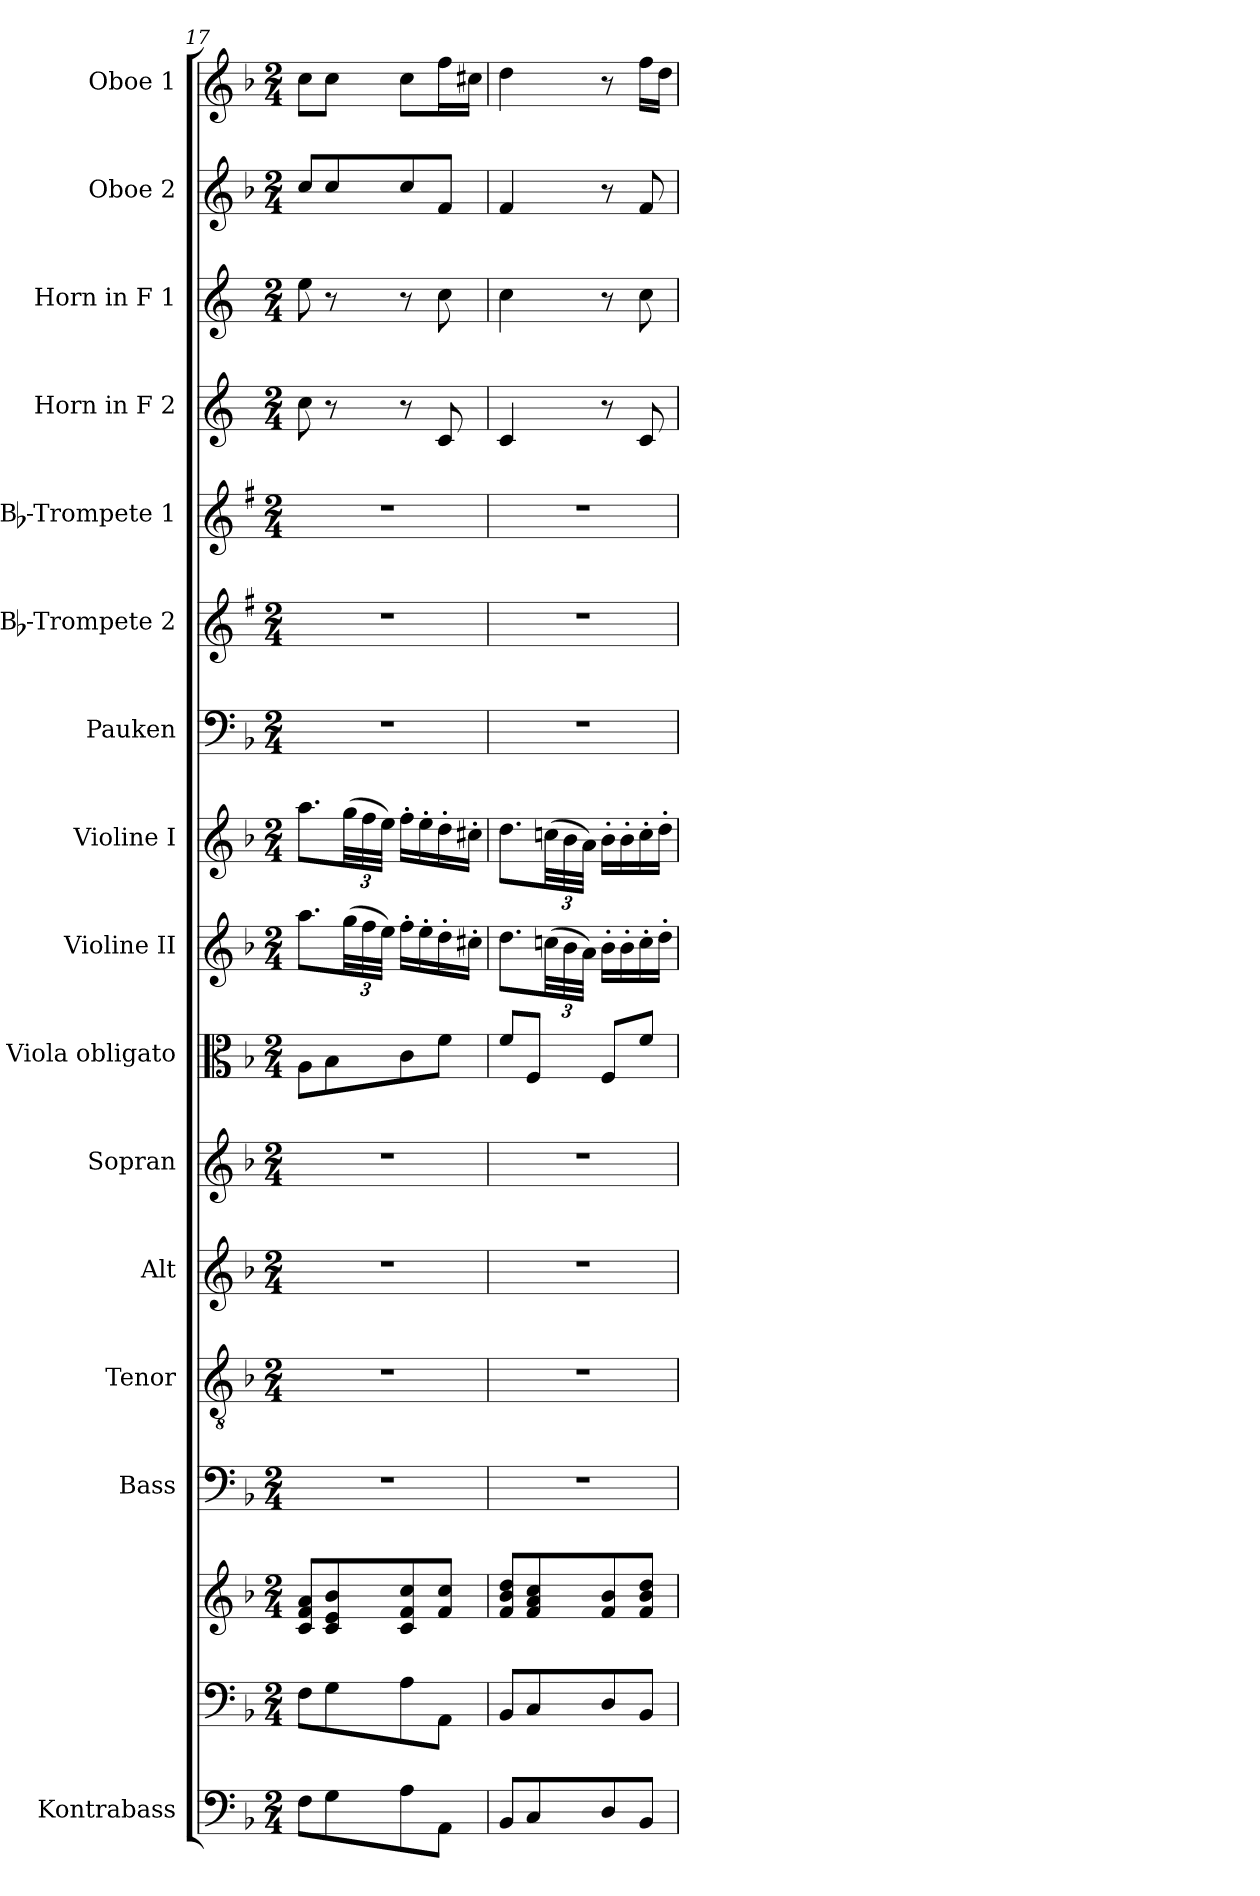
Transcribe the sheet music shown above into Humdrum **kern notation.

**kern	**kern	**kern	**kern	**kern	**kern	**kern	**kern	**kern	**kern	**kern	**kern	**kern	**kern	**kern	**kern	**kern
*part16	*part15	*part15	*part14	*part13	*part12	*part11	*part10	*part9	*part8	*part7	*part6	*part5	*part4	*part3	*part2	*part1
*staff17	*staff16	*staff15	*staff14	*staff13	*staff12	*staff11	*staff10	*staff9	*staff8	*staff7	*staff6	*staff5	*staff4	*staff3	*staff2	*staff1
*I"Kontrabass	*	*	*I"Bass	*I"Tenor	*I"Alt	*I"Sopran	*I"Viola obligato	*I"Violine II	*I"Violine I	*I"Pauken	*I"Bb-Trompete 2	*I"Bb-Trompete 1	*I"Horn in F 2	*I"Horn in F 1	*I"Oboe 2	*I"Oboe 1
*I'Kb.	*	*	*I'B.	*I'T.	*I'A.	*I'S.	*I'Vla.	*I'Vl. II	*I'Vl. I	*I'Pk.	*I'Bb Trp. 2	*I'Bb Trp. 1	*	*	*I'Ob. 2	*I'Ob. 1
*clefF4	*clefF4	*clefG2	*clefF4	*clefGv2	*clefG2	*clefG2	*clefC3	*clefG2	*clefG2	*clefF4	*clefG2	*clefG2	*clefG2	*clefG2	*clefG2	*clefG2
*ITrd7c12	*	*	*	*	*	*	*	*	*	*	*ITrd1c2	*ITrd1c2	*ITrd4c7	*ITrd4c7	*	*
*k[b-]	*k[b-]	*k[b-]	*k[b-]	*k[b-]	*k[b-]	*k[b-]	*k[b-]	*k[b-]	*k[b-]	*k[b-]	*k[b-]	*k[b-]	*k[b-]	*k[b-]	*k[b-]	*k[b-]
*F:	*F:	*F:	*F:	*F:	*F:	*F:	*F:	*F:	*F:	*F:	*F:	*F:	*F:	*F:	*F:	*F:
*M2/4	*M2/4	*M2/4	*M2/4	*M2/4	*M2/4	*M2/4	*M2/4	*M2/4	*M2/4	*M2/4	*M2/4	*M2/4	*M2/4	*M2/4	*M2/4	*M2/4
=17	=17	=17	=17	=17	=17	=17	=17	=17	=17	=17	=17	=17	=17	=17	=17	=17
8FF\L	8F\L	8c/ 8f/ 8a/L	2r	2r	2r	2r	8A\L	8.aa\L	8.aa\L	2r	2r	2r	8f\	8a\	8cc/L	8cc\L
8GG\	8G\	8c/ 8e/ 8b-/	.	.	.	.	8B-\	.	.	.	.	.	8r	8r	8cc/	8cc\J
*	*	*	*	*	*	*	*	*Xbrackettup	*Xbrackettup	*	*	*	*	*	*	*
.	.	.	.	.	.	.	.	(>48gg\LL	(>48gg\LL	.	.	.	.	.	.	.
.	.	.	.	.	.	.	.	48ff\	48ff\	.	.	.	.	.	.	.
.	.	.	.	.	.	.	.	48ee\JJJ)	48ee\JJJ)	.	.	.	.	.	.	.
8AA\	8A\	8c/ 8f/ 8cc/	.	.	.	.	8c\	16ff'>\LL	16ff'>\LL	.	.	.	8r	8r	8cc/	8cc\L
.	.	.	.	.	.	.	.	16ee'>\	16ee'>\	.	.	.	.	.	.	.
8AAA\J	8AA\J	8f/ 8cc/J	.	.	.	.	8f\J	16dd'>\	16dd'>\	.	.	.	8F/	8f\	8f/J	16ff\L
.	.	.	.	.	.	.	.	16cc#X'>\JJ	16cc#X'>\JJ	.	.	.	.	.	.	16cc#X\JJ
=18	=18	=18	=18	=18	=18	=18	=18	=18	=18	=18	=18	=18	=18	=18	=18	=18
8BBB-/L	8BB-/L	8f/ 8b-/ 8dd/L	2r	2r	2r	2r	8f/L	8.dd\L	8.dd\L	2r	2r	2r	4F/	4f\	4f/	4dd\
8CC/	8C/	8f/ 8a/ 8cc/	.	.	.	.	8F/J	.	.	.	.	.	.	.	.	.
.	.	.	.	.	.	.	.	(>48ccn\LL	(>48ccn\LL	.	.	.	.	.	.	.
.	.	.	.	.	.	.	.	48b-\	48b-\	.	.	.	.	.	.	.
.	.	.	.	.	.	.	.	48a\JJJ)	48a\JJJ)	.	.	.	.	.	.	.
8DD/	8D/	8f/ 8b-/	.	.	.	.	8F/L	16b-'>\LL	16b-'>\LL	.	.	.	8r	8r	8r	8r
.	.	.	.	.	.	.	.	16b-'>\	16b-'>\	.	.	.	.	.	.	.
8BBB-/J	8BB-/J	8f/ 8b-/ 8dd/J	.	.	.	.	8f/J	16cc'>\	16cc'>\	.	.	.	8F/	8f\	8f/	16ff\LL
.	.	.	.	.	.	.	.	16dd'>\JJ	16dd'>\JJ	.	.	.	.	.	.	16dd\JJ
=	=	=	=	=	=	=	=	=	=	=	=	=	=	=	=	=
*-	*-	*-	*-	*-	*-	*-	*-	*-	*-	*-	*-	*-	*-	*-	*-	*-
